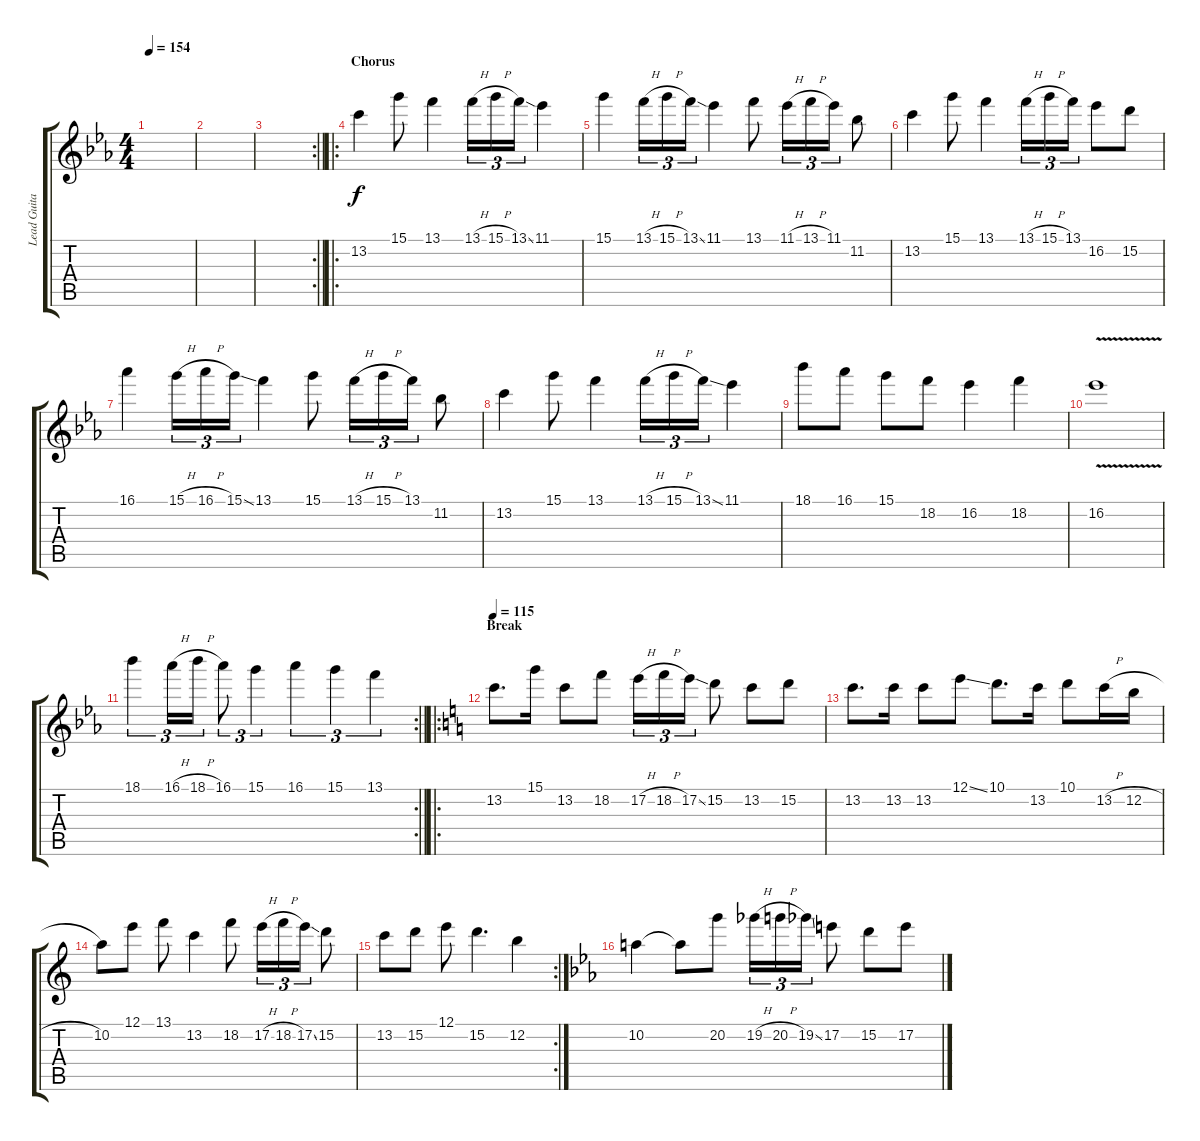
\track ("Lead Guitar" "Lead Guita") {instrument distortionguitar}
\staff {score tabs}
\tuning (E4 B3 G3 D3 A2 E2) {hide}
\ts (4 4)
\tempo 154
\clef g2
\ks cminor
|
|
\rc 2
\barLineRight lightlight
|
\ro
\section ("" "Chorus")
13.2.4 15.1.8 13.1.4 13.1{h}.16{tu (3 2)} 15.1{h}.16{tu (3 2)} 13.1{ss}.16{tu (3 2)} 11.1.4 |
15.1.4 13.1{h}.16{tu (3 2)} 15.1{h}.16{tu (3 2)} 13.1{ss}.16{tu (3 2)} 11.1.4 13.1.8 11.1{h}.16{tu (3 2)} 13.1{h}.16{tu (3 2)} 11.1.16{tu (3 2)} 11.2.8 |
13.2.4 15.1.8 13.1.4 13.1{h}.16{tu (3 2)} 15.1{h}.16{tu (3 2)} 13.1.16{tu (3 2)} 16.2.8 15.2.8 |
16.1.4 15.1{h}.16{tu (3 2)} 16.1{h}.16{tu (3 2)} 15.1{ss}.16{tu (3 2)} 13.1.4 15.1.8 13.1{h}.16{tu (3 2)} 15.1{h}.16{tu (3 2)} 13.1.16{tu (3 2)} 11.2.8 |
13.2.4 15.1.8 13.1.4 13.1{h}.16{tu (3 2)} 15.1{h}.16{tu (3 2)} 13.1{ss}.16{tu (3 2)} 11.1.4 |
18.1.8 16.1.8 15.1.8 18.2.8 16.2.4 18.2.4 |
16.2{v}.1 |
\rc 2
\barLineRight lightlight
18.1.4{tu (3 2)} 16.1{h}.16{tu (3 2)} 18.1{h}.16{tu (3 2)} 16.1.8{tu (3 2)} 15.1.4{tu (3 2)} 16.1.4{tu (3 2)} 15.1.4{tu (3 2)} 13.1.4{tu (3 2)} |
\ro
\section ("" "Break")
\tempo 115
\ks aminor
13.2.8{d} 15.1.16 13.2.8 18.2.8 17.2{h}.16{tu (3 2)} 18.2{h}.16{tu (3 2)} 17.2{ss}.16{tu (3 2)} 15.2.8 13.2.8 15.2.8 |
13.2.8{d} 13.2.16 13.2.8 12.1{ss}.8 10.1.8{d} 13.2.16 10.1.8 13.2{h}.16 12.2{h}.16 |
10.2.8 12.1.8 13.1.8 13.2.4 18.2.8 17.2{h}.16{tu (3 2)} 18.2{h}.16{tu (3 2)} 17.2{ss}.16{tu (3 2)} 15.2.8 |
\rc 2
13.2.8 15.2.8 12.1.8 15.2.4{d} 12.2.4 |
\ks cminor
10.2.4 10.2{t}.8 20.2.8 19.2{h}.16{tu (3 2)} 20.2{h}.16{tu (3 2)} 19.2{ss}.16{tu (3 2)} 17.2.8 15.2.8 17.2.8
